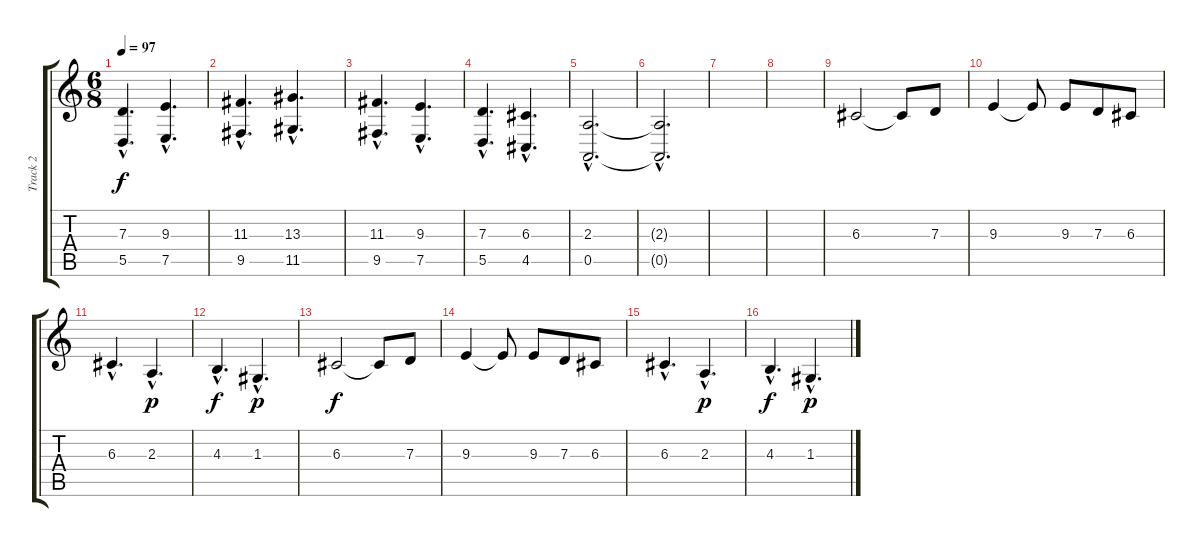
\track ("Track 2" "Track 2") {instrument acousticgrandpiano}
\staff {score tabs}
\tuning (E4 B3 G3 D3 A2 E2) {hide}
\ts (6 8)
\tempo 97
\clef g2
\ks c
(7.3{hac} 5.5{hac}).4{d dy f} (9.3{hac} 7.5{hac}).4{d} |
(11.3{hac} 9.5{hac}).4{d} (13.3{hac} 11.5{hac}).4{d} |
(11.3{hac} 9.5{hac}).4{d} (9.3{hac} 7.5{hac}).4{d} |
(7.3{hac} 5.5{hac}).4{d} (6.3{hac} 4.5{hac}).4{d} |
(2.3{hac} 0.5{hac}).2{d} |
(2.3{hac t} 0.5{hac t}).2{d} |
|
|
6.3.2 6.3{t}.8 7.3.8 |
9.3.4 9.3{t}.8 9.3.8 7.3.8 6.3.8 |
6.3{hac}.4{d} 2.3{hac}.4{d dy p} |
4.3{hac}.4{d dy f} 1.3{hac}.4{d dy p} |
6.3.2{dy f} 6.3{t}.8 7.3.8 |
9.3.4 9.3{t}.8 9.3.8 7.3.8 6.3.8 |
6.3{hac}.4{d} 2.3{hac}.4{d dy p} |
4.3{hac}.4{d dy f} 1.3{hac}.4{d dy p}
